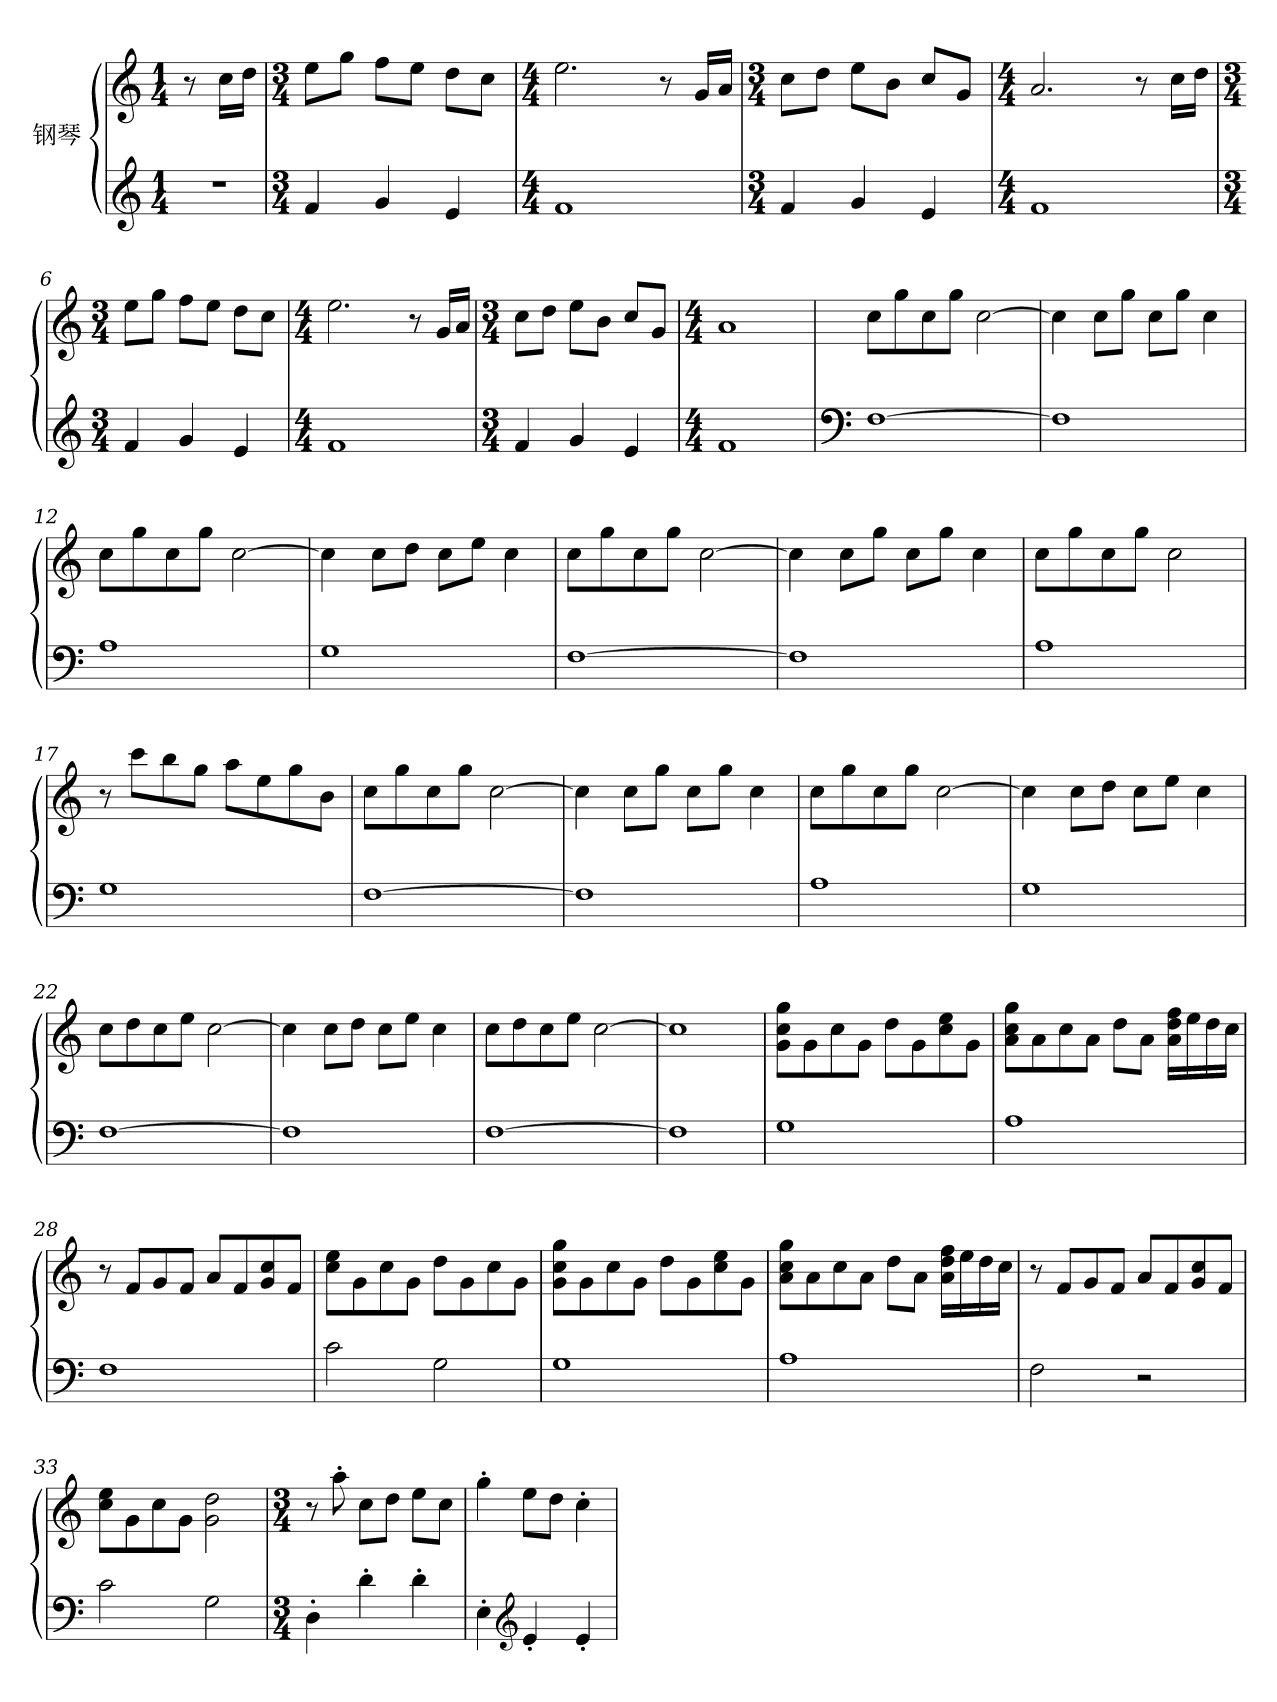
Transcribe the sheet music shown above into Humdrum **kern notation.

**kern	**kern
*part1	*part1
*staff2	*staff1
*I"钢琴	*
*clefG2	*clefG2
*k[]	*k[]
*M1/4	*M1/4
*MM62	*MM62
=1	=1
4r	8r
.	16cc\LL
.	16dd\JJ
=2	=2
*M3/4	*M3/4
4f/	8ee\L
.	8gg\J
4g/	8ff\L
.	8ee\J
4e/	8dd\L
.	8cc\J
=3	=3
*M4/4	*M4/4
1f	2.ee\
.	8r
.	16g/LL
.	16a/JJ
=4	=4
*M3/4	*M3/4
4f/	8cc\L
.	8dd\J
4g/	8ee\L
.	8b\J
4e/	8cc/L
.	8g/J
=5	=5
*M4/4	*M4/4
1f	2.a/
.	8r
.	16cc\LL
.	16dd\JJ
!!LO:LB:g=z
=6	=6
*M3/4	*M3/4
4f/	8ee\L
.	8gg\J
4g/	8ff\L
.	8ee\J
4e/	8dd\L
.	8cc\J
=7	=7
*M4/4	*M4/4
1f	2.ee\
.	8r
.	16g/LL
.	16a/JJ
=8	=8
*M3/4	*M3/4
4f/	8cc\L
.	8dd\J
4g/	8ee\L
.	8b\J
4e/	8cc/L
.	8g/J
=9	=9
*M4/4	*M4/4
1f	1a
=10	=10
*clefF4	*
*	*MM124
[1F	8cc\L
.	8gg\
.	8cc\
.	8gg\J
.	[2cc\
!!LO:LB:g=z
=11	=11
1F]	4cc\]
.	8cc\L
.	8gg\J
.	8cc\L
.	8gg\J
.	4cc\
=12	=12
1A	8cc\L
.	8gg\
.	8cc\
.	8gg\J
.	[2cc\
=13	=13
1G	4cc\]
.	8cc\L
.	8dd\J
.	8cc\L
.	8ee\J
.	4cc\
=14	=14
[1F	8cc\L
.	8gg\
.	8cc\
.	8gg\J
.	[2cc\
=15	=15
1F]	4cc\]
.	8cc\L
.	8gg\J
.	8cc\L
.	8gg\J
.	4cc\
=16	=16
1A	8cc\L
.	8gg\
.	8cc\
.	8gg\J
.	2cc\
!!LO:LB:g=z
=17	=17
1G	8r
.	8ccc\L
.	8bb\
.	8gg\J
.	8aa\L
.	8ee\
.	8gg\
.	8b\J
=18	=18
[1F	8cc\L
.	8gg\
.	8cc\
.	8gg\J
.	[2cc\
=19	=19
1F]	4cc\]
.	8cc\L
.	8gg\J
.	8cc\L
.	8gg\J
.	4cc\
=20	=20
1A	8cc\L
.	8gg\
.	8cc\
.	8gg\J
.	[2cc\
=21	=21
1G	4cc\]
.	8cc\L
.	8dd\J
.	8cc\L
.	8ee\J
.	4cc\
=22	=22
[1F	8cc\L
.	8dd\
.	8cc\
.	8ee\J
.	[2cc\
!!LO:LB:g=z
=23	=23
1F]	4cc\]
.	8cc\L
.	8dd\J
.	8cc\L
.	8ee\J
.	4cc\
=24	=24
[1F	8cc\L
.	8dd\
.	8cc\
.	8ee\J
.	[2cc\
=25	=25
1F]	1cc]
=26	=26
*	*MM62
1G	8g\ 8cc\ 8gg\L
.	8g\
.	8cc\
.	8g\J
.	8dd\L
.	8g\
.	8cc\ 8ee\
.	8g\J
=27	=27
1A	8a\ 8cc\ 8gg\L
.	8a\
.	8cc\
.	8a\J
.	8dd\L
.	8a\J
.	16a\ 16dd\ 16ff\LL
.	16ee\
.	16dd\
.	16cc\JJ
!!LO:LB:g=z
=28	=28
1F	8r
.	8f/L
.	8g/
.	8f/J
.	8a/L
.	8f/
.	8g/ 8cc/
.	8f/J
=29	=29
2c\	8cc\ 8ee\L
.	8g\
.	8cc\
.	8g\J
2G\	8dd\L
.	8g\
.	8cc\
.	8g\J
=30	=30
1G	8g\ 8cc\ 8gg\L
.	8g\
.	8cc\
.	8g\J
.	8dd\L
.	8g\
.	8cc\ 8ee\
.	8g\J
=31	=31
1A	8a\ 8cc\ 8gg\L
.	8a\
.	8cc\
.	8a\J
.	8dd\L
.	8a\J
.	16a\ 16dd\ 16ff\LL
.	16ee\
.	16dd\
.	16cc\JJ
!!LO:LB:g=z
=32	=32
2F\	8r
.	8f/L
.	8g/
.	8f/J
2r	8a/L
.	8f/
.	8g/ 8cc/
.	8f/J
=33	=33
2c\	8cc\ 8ee\L
.	8g\
.	8cc\
.	8g\J
2G\	2g\ 2dd\
=34	=34
*M3/4	*M3/4
*	*MM124
4D'\	8r
.	8aa'\
4d'\	8cc\L
.	8dd\J
4d'\	8ee\L
.	8cc\J
=35	=35
4E'\	4gg'\
*clefG2	*
4e'/	8ee\L
.	8dd\J
4e'/	4cc'\
=	=
*-	*-
